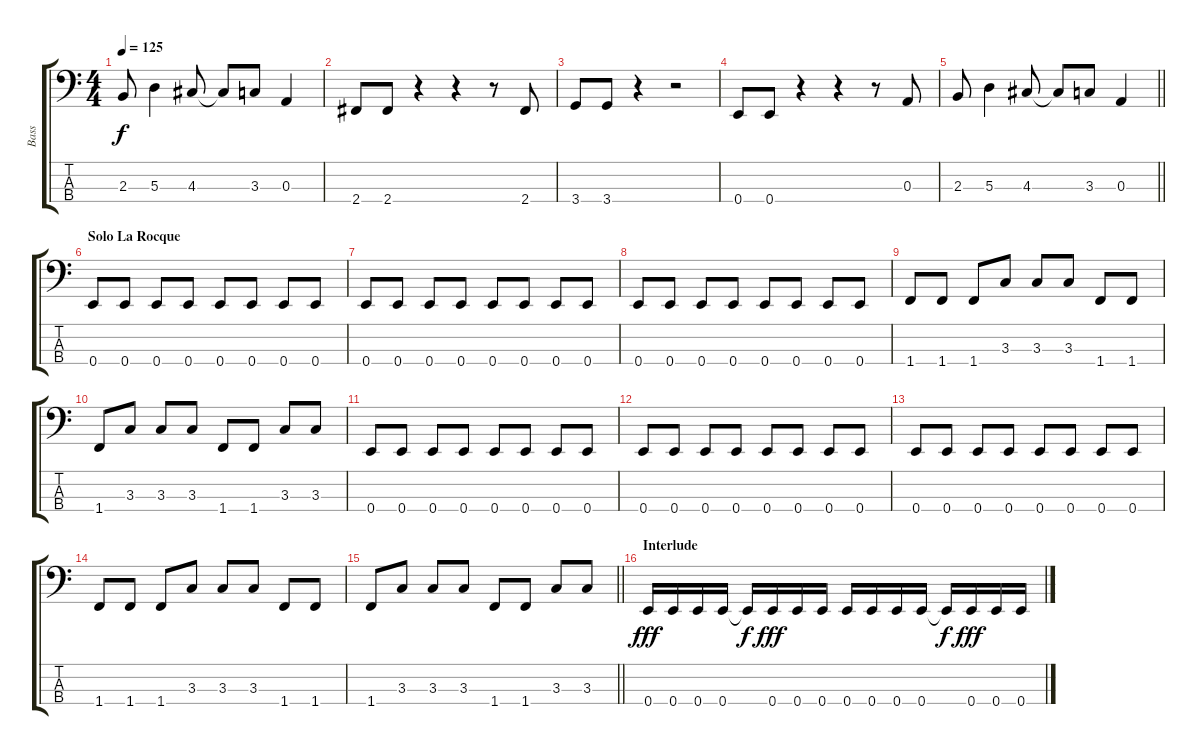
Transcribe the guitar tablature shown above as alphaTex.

\track ("Bass" "Bass") {instrument electricbasspick}
\staff {score tabs}
\tuning (G2 D2 A1 E1) {hide}
\ts (4 4)
\tempo 125
\clef f4
\ks c
2.3.8{dy f} 5.3.4 4.3.8 4.3{t}.8 3.3.8 0.3.4 |
2.4.8 2.4.8 r.4 r.4 r.8 2.4.8 |
3.4.8 3.4.8 r.4 r.2 |
0.4.8 0.4.8 r.4 r.4 r.8 0.3.8 |
\barLineRight lightlight
2.3.8 5.3.4 4.3.8 4.3{t}.8 3.3.8 0.3.4 |
\section ("" "Solo La Rocque")
0.4.8 0.4.8 0.4.8 0.4.8 0.4.8 0.4.8 0.4.8 0.4.8 |
0.4.8 0.4.8 0.4.8 0.4.8 0.4.8 0.4.8 0.4.8 0.4.8 |
0.4.8 0.4.8 0.4.8 0.4.8 0.4.8 0.4.8 0.4.8 0.4.8 |
1.4.8 1.4.8 1.4.8 3.3.8 3.3.8 3.3.8 1.4.8 1.4.8 |
1.4.8 3.3.8 3.3.8 3.3.8 1.4.8 1.4.8 3.3.8 3.3.8 |
0.4.8 0.4.8 0.4.8 0.4.8 0.4.8 0.4.8 0.4.8 0.4.8 |
0.4.8 0.4.8 0.4.8 0.4.8 0.4.8 0.4.8 0.4.8 0.4.8 |
0.4.8 0.4.8 0.4.8 0.4.8 0.4.8 0.4.8 0.4.8 0.4.8 |
1.4.8 1.4.8 1.4.8 3.3.8 3.3.8 3.3.8 1.4.8 1.4.8 |
\barLineRight lightlight
1.4.8 3.3.8 3.3.8 3.3.8 1.4.8 1.4.8 3.3.8 3.3.8 |
\section ("" "Interlude")
0.4.16{dy fff} 0.4.16 0.4.16 0.4.16 0.4{t}.16{dy f} 0.4.16{dy fff} 0.4.16 0.4.16 0.4.16 0.4.16 0.4.16 0.4.16 0.4{t}.16{dy f} 0.4.16{dy fff} 0.4.16 0.4.16
